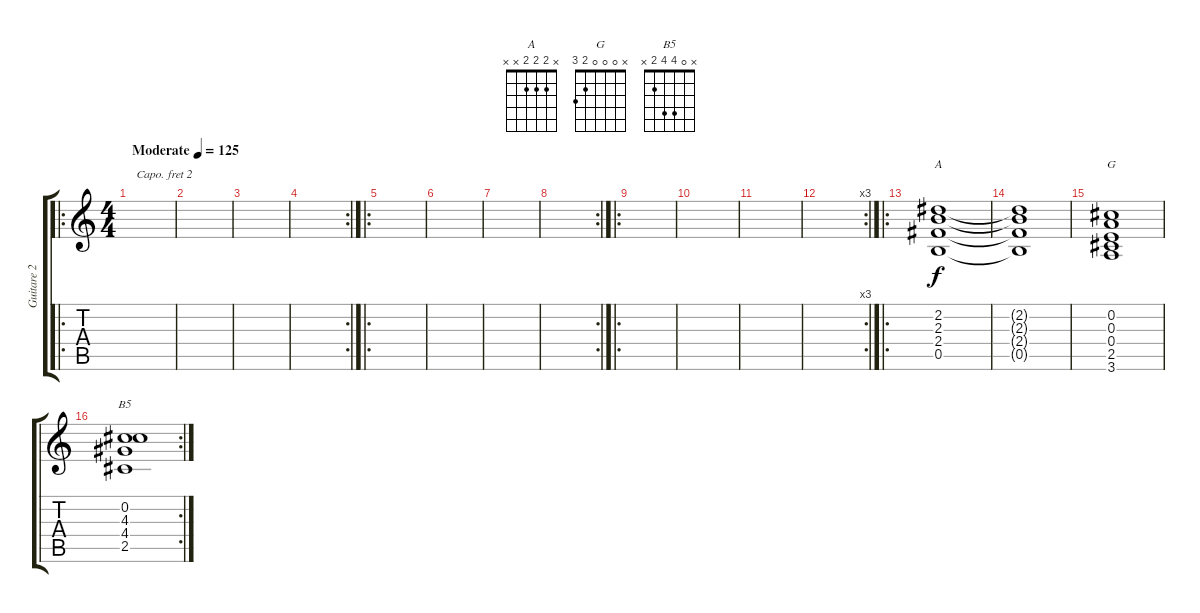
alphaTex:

\track ("Guitare 2 (saturée)" "Guitare 2 ") {instrument distortionguitar}
\staff {score tabs}
\capo 2
\tuning (E4 B3 G3 D3 A2 E2) {hide}
\chord ("A" x 2 2 2 x x)
\chord ("G" x 0 0 0 2 3)
\chord ("B5" x 0 4 4 2 x)
\ro
\ts (4 4)
\tempo (125 "Moderate")
\clef g2
\ks c
|
|
|
\rc 2
|
\ro
|
|
|
\rc 2
|
\ro
|
|
|
\rc 3
|
\ro
(2.2 2.3 2.4 0.5).1{ch "A"} |
(2.2{t} 2.3{t} 2.4{t} 0.5{t}).1 |
(0.2 0.3 0.4 2.5 3.6).1{ch "G"} |
\rc 2
(0.2 4.3 4.4 2.5).1{ch "B5"}
